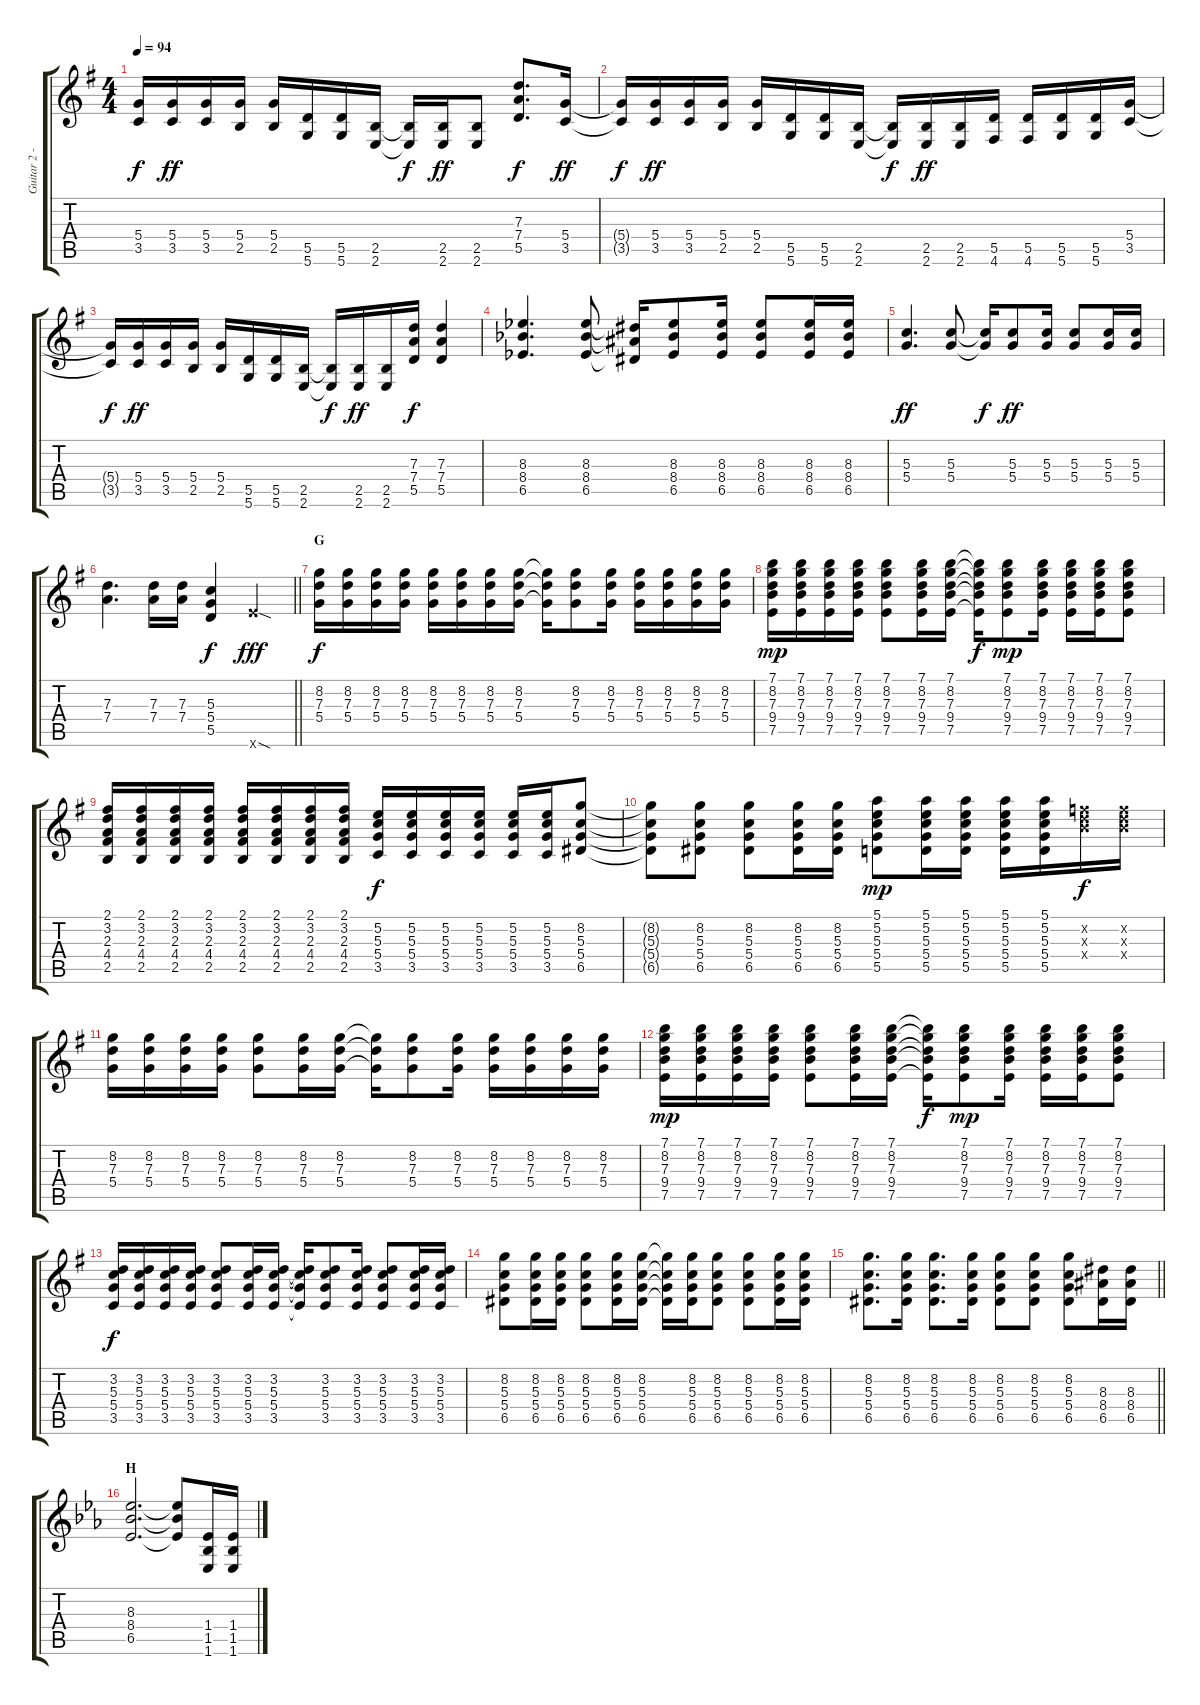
\track ("Guitar 2 - Sunao" "Guitar 2 -") {instrument electricguitarjazz}
\staff {score tabs}
\tuning (E4 B3 G3 D3 A2 D2) {hide}
\ts (4 4)
\tempo 94
\clef g2
\ks g
(5.4{t} 3.5{t}).16{dy f} (5.4 3.5).16{dy ff} (5.4 3.5).16 (5.4 2.5).16 (5.4 2.5).16 (5.5 5.6).16 (5.5 5.6).16 (2.5 2.6).16 (2.5{t} 2.6{t}).16{dy f} (2.5 2.6).16{dy ff} (2.5 2.6).8 (7.3 7.4 5.5).8{d dy f} (5.4 3.5).16{dy ff} |
(5.4{t} 3.5{t}).16{dy f} (5.4 3.5).16{dy ff} (5.4 3.5).16 (5.4 2.5).16 (5.4 2.5).16 (5.5 5.6).16 (5.5 5.6).16 (2.5 2.6).16 (2.5{t} 2.6{t}).16{dy f} (2.5 2.6).16{dy ff} (2.5 2.6).16 (5.5 4.6).16 (5.5 4.6).16 (5.5 5.6).16 (5.5 5.6).16 (5.4 3.5).16 |
(5.4{t} 3.5{t}).16{dy f} (5.4 3.5).16{dy ff} (5.4 3.5).16 (5.4 2.5).16 (5.4 2.5).16 (5.5 5.6).16 (5.5 5.6).16 (2.5 2.6).16 (2.5{t} 2.6{t}).16{dy f} (2.5 2.6).16{dy ff} (2.5 2.6).16 (7.3 7.4 5.5).16{dy f} (7.3 7.4 5.5).4 |
(8.3{acc b} 8.4{acc b} 6.5{acc b}).4{d} (8.3{acc b} 8.4{acc b} 6.5{acc b}).8 (8.3{t} 8.4{t} 6.5{t}).16 (8.3{acc b} 8.4{acc b} 6.5{acc b}).8 (8.3{acc b} 8.4{acc b} 6.5{acc b}).16 (8.3{acc b} 8.4{acc b} 6.5{acc b}).8 (8.3{acc b} 8.4{acc b} 6.5{acc b}).16 (8.3{acc b} 8.4{acc b} 6.5{acc b}).16 |
(5.3 5.4).4{d dy ff} (5.3 5.4).8 (5.3{t} 5.4{t}).16{dy f} (5.3 5.4).8{dy ff} (5.3 5.4).16 (5.3 5.4).8 (5.3 5.4).16 (5.3 5.4).16 |
\barLineRight lightlight
(7.3 7.4).4{d} (7.3 7.4).16 (7.3 7.4).16 (5.3 5.4 5.5).4{dy f} 14.6{sod x}.4{dy fff} |
\section ("" "G")
(8.2 7.3 5.4).16{dy f} (8.2 7.3 5.4).16 (8.2 7.3 5.4).16 (8.2 7.3 5.4).16 (8.2 7.3 5.4).16 (8.2 7.3 5.4).16 (8.2 7.3 5.4).16 (8.2 7.3 5.4).16 (8.2{t} 7.3{t} 5.4{t}).16 (8.2 7.3 5.4).8 (8.2 7.3 5.4).16 (8.2 7.3 5.4).16 (8.2 7.3 5.4).16 (8.2 7.3 5.4).16 (8.2 7.3 5.4).16 |
(7.1 8.2 7.3 9.4 7.5).16{dy mp} (7.1 8.2 7.3 9.4 7.5).16 (7.1 8.2 7.3 9.4 7.5).16 (7.1 8.2 7.3 9.4 7.5).16 (7.1 8.2 7.3 9.4 7.5).8 (7.1 8.2 7.3 9.4 7.5).16 (7.1 8.2 7.3 9.4 7.5).16 (7.1{t} 8.2{t} 7.3{t} 9.4{t} 7.5{t}).16{dy f} (7.1 8.2 7.3 9.4 7.5).8{dy mp} (7.1 8.2 7.3 9.4 7.5).16 (7.1 8.2 7.3 9.4 7.5).16 (7.1 8.2 7.3 9.4 7.5).16 (7.1 8.2 7.3 9.4 7.5).8 |
(2.1 3.2 2.3 4.4 2.5).16 (2.1 3.2 2.3 4.4 2.5).16 (2.1 3.2 2.3 4.4 2.5).16 (2.1 3.2 2.3 4.4 2.5).16 (2.1 3.2 2.3 4.4 2.5).16 (2.1 3.2 2.3 4.4 2.5).16 (2.1 3.2 2.3 4.4 2.5).16 (2.1 3.2 2.3 4.4 2.5).16 (5.2 5.3 5.4 3.5).16{dy f} (5.2 5.3 5.4 3.5).16 (5.2 5.3 5.4 3.5).16 (5.2 5.3 5.4 3.5).16 (5.2 5.3 5.4 3.5).16 (5.2 5.3 5.4 3.5).16 (8.2 5.3 5.4 6.5).8 |
(8.2{t} 5.3{t} 5.4{t} 6.5{t}).8 (8.2 5.3 5.4 6.5).8 (8.2 5.3 5.4 6.5).8 (8.2 5.3 5.4 6.5).16 (8.2 5.3 5.4 6.5).16 (5.1 5.2 5.3 5.4 5.5).8{dy mp} (5.1 5.2 5.3 5.4 5.5).16 (5.1 5.2 5.3 5.4 5.5).16 (5.1 5.2 5.3 5.4 5.5).16 (5.1 5.2 5.3 5.4 5.5).16 (6.2{x} 7.3{x} 9.4{x}).16{dy f} (6.2{x} 7.3{x} 9.4{x}).16 |
(8.2 7.3 5.4).16 (8.2 7.3 5.4).16 (8.2 7.3 5.4).16 (8.2 7.3 5.4).16 (8.2 7.3 5.4).8 (8.2 7.3 5.4).16 (8.2 7.3 5.4).16 (8.2{t} 7.3{t} 5.4{t}).16 (8.2 7.3 5.4).8 (8.2 7.3 5.4).16 (8.2 7.3 5.4).16 (8.2 7.3 5.4).16 (8.2 7.3 5.4).16 (8.2 7.3 5.4).16 |
(7.1 8.2 7.3 9.4 7.5).16{dy mp} (7.1 8.2 7.3 9.4 7.5).16 (7.1 8.2 7.3 9.4 7.5).16 (7.1 8.2 7.3 9.4 7.5).16 (7.1 8.2 7.3 9.4 7.5).8 (7.1 8.2 7.3 9.4 7.5).16 (7.1 8.2 7.3 9.4 7.5).16 (7.1{t} 8.2{t} 7.3{t} 9.4{t} 7.5{t}).16{dy f} (7.1 8.2 7.3 9.4 7.5).8{dy mp} (7.1 8.2 7.3 9.4 7.5).16 (7.1 8.2 7.3 9.4 7.5).16 (7.1 8.2 7.3 9.4 7.5).16 (7.1 8.2 7.3 9.4 7.5).8 |
(3.2 5.3 5.4 3.5).16{dy f} (3.2 5.3 5.4 3.5).16 (3.2 5.3 5.4 3.5).16 (3.2 5.3 5.4 3.5).16 (3.2 5.3 5.4 3.5).8 (3.2 5.3 5.4 3.5).16 (3.2 5.3 5.4 3.5).16 (3.2{t} 5.3{t} 5.4{t} 3.5{t}).16 (3.2 5.3 5.4 3.5).8 (3.2 5.3 5.4 3.5).16 (3.2 5.3 5.4 3.5).8 (3.2 5.3 5.4 3.5).16 (3.2 5.3 5.4 3.5).16 |
(8.2 5.3 5.4 6.5).8 (8.2 5.3 5.4 6.5).16 (8.2 5.3 5.4 6.5).16 (8.2 5.3 5.4 6.5).8 (8.2 5.3 5.4 6.5).16 (8.2 5.3 5.4 6.5).16 (8.2{t} 5.3{t} 5.4{t} 6.5{t}).16 (8.2 5.3 5.4 6.5).16 (8.2 5.3 5.4 6.5).8 (8.2 5.3 5.4 6.5).8 (8.2 5.3 5.4 6.5).16 (8.2 5.3 5.4 6.5).16 |
\barLineRight lightlight
(8.2 5.3 5.4 6.5).8{d} (8.2 5.3 5.4 6.5).16 (8.2 5.3 5.4 6.5).8{d} (8.2 5.3 5.4 6.5).16 (8.2 5.3 5.4 6.5).8 (8.2 5.3 5.4 6.5).8 (8.2 5.3 5.4 6.5).8 (8.3 8.4 6.5).16 (8.3 8.4 6.5).16 |
\section ("" "H")
\ks eb
(8.3 8.4 6.5).2{d} (8.3{t} 8.4{t} 6.5{t}).8 (1.4 1.5 1.6).16 (1.4 1.5 1.6).16
